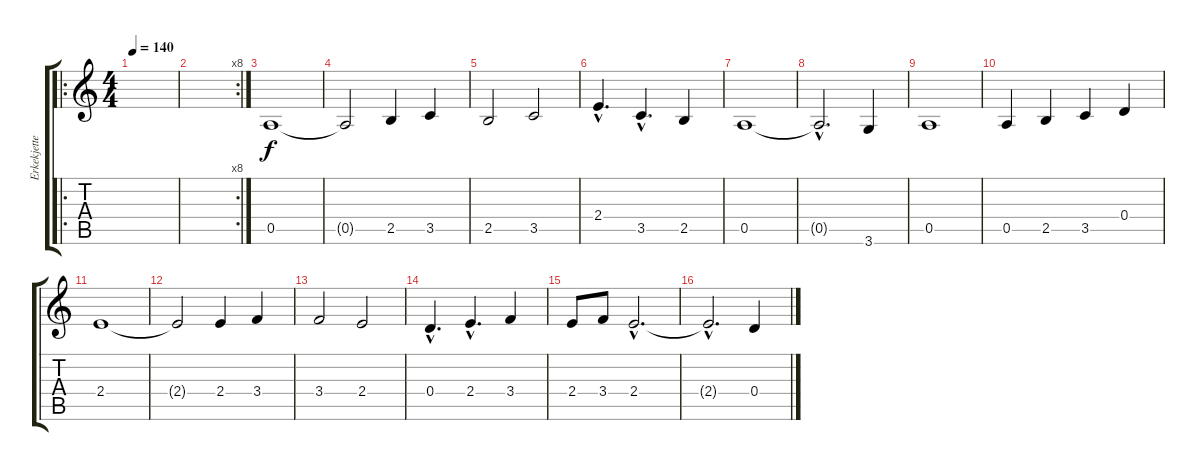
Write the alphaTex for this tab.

\track ("Erkekjetter Silenoz" "Erkekjette") {instrument overdrivenguitar}
\staff {score tabs}
\tuning (E4 B3 G3 D3 A2 E2) {hide}
\ro
\ts (4 4)
\tempo 140
\clef g2
\ks c
|
\rc 8
|
0.5.1 |
0.5{t}.2 2.5.4 3.5.4 |
2.5.2 3.5.2 |
2.4{hac}.4{d} 3.5{hac}.4{d} 2.5.4 |
0.5.1 |
0.5{hac t}.2{d} 3.6.4 |
0.5.1 |
0.5.4 2.5.4 3.5.4 0.4.4 |
2.4.1 |
2.4{t}.2 2.4.4 3.4.4 |
3.4.2 2.4.2 |
0.4{hac}.4{d} 2.4{hac}.4{d} 3.4.4 |
2.4.8 3.4.8 2.4{hac}.2{d} |
2.4{hac t}.2{d} 0.4.4
